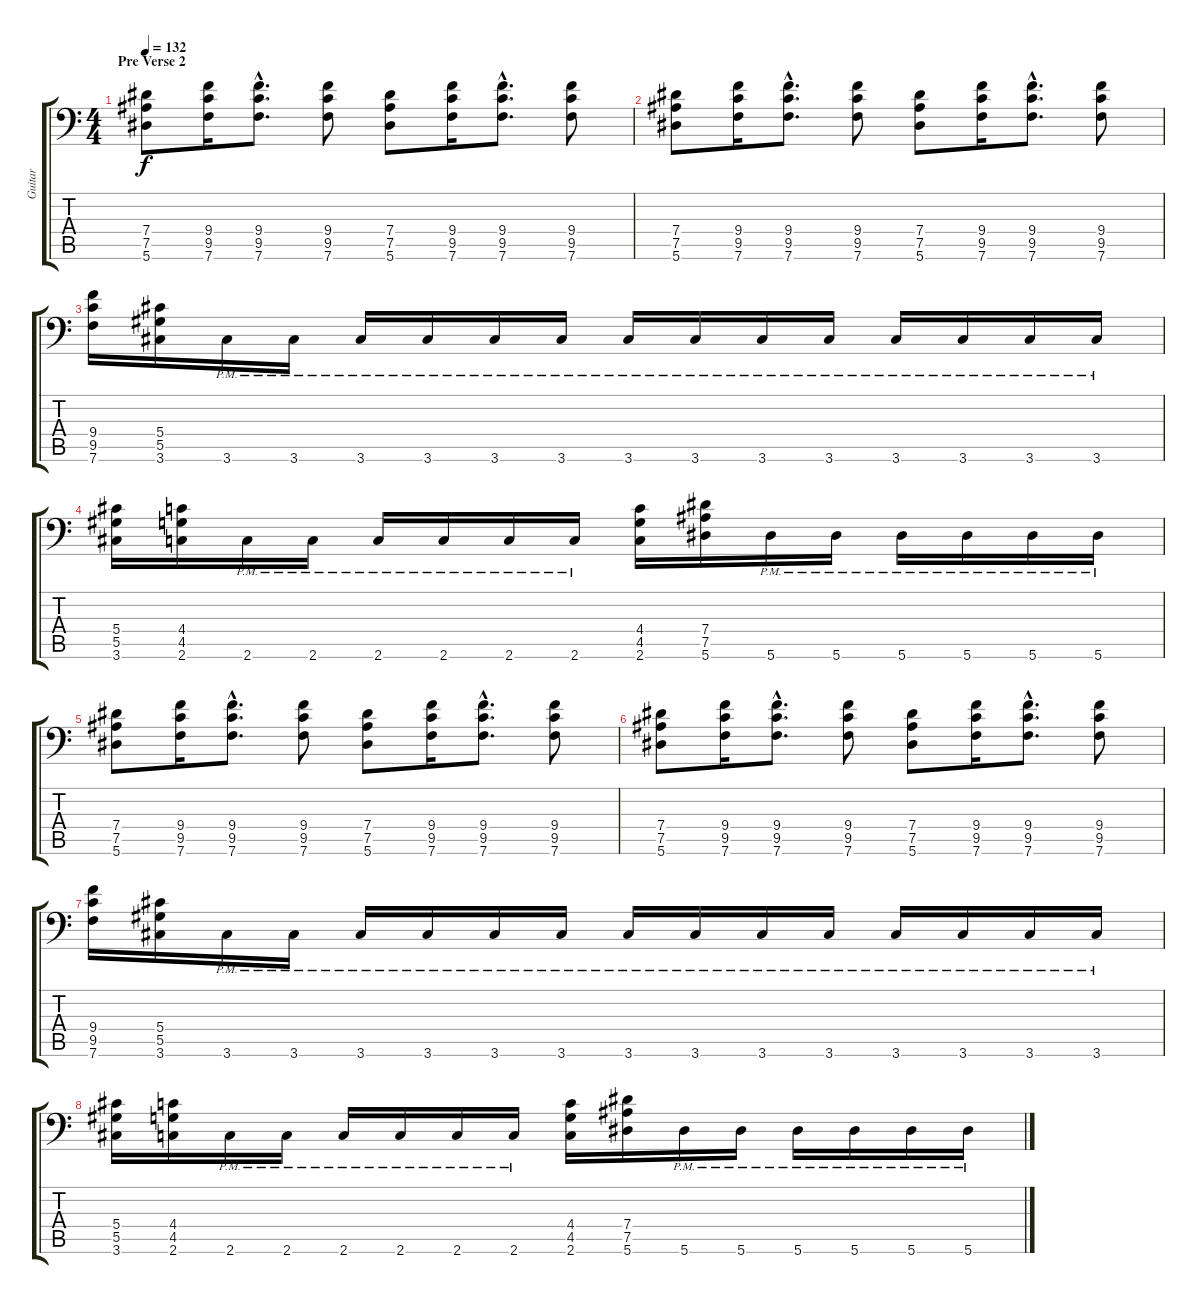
\track ("Guitar" "Guitar") {instrument overdrivenguitar}
\staff {score tabs}
\tuning (Bb3 F3 Db3 Ab2 Eb2 Bb1) {hide}
\ts (4 4)
\section ("" "Pre Verse 2")
\tempo 132
\clef f4
\ks c
(7.4 7.5 5.6).8{dy f} (9.4 9.5 7.6).16 (9.4{hac} 9.5{hac} 7.6{hac}).8{d} (9.4 9.5 7.6).8 (7.4 7.5 5.6).8 (9.4 9.5 7.6).16 (9.4{hac} 9.5{hac} 7.6{hac}).8{d} (9.4 9.5 7.6).8 |
(7.4 7.5 5.6).8 (9.4 9.5 7.6).16 (9.4{hac} 9.5{hac} 7.6{hac}).8{d} (9.4 9.5 7.6).8 (7.4 7.5 5.6).8 (9.4 9.5 7.6).16 (9.4{hac} 9.5{hac} 7.6{hac}).8{d} (9.4 9.5 7.6).8 |
(9.4 9.5 7.6).16 (5.4 5.5 3.6).16 3.6{pm}.16 3.6{pm}.16 3.6{pm}.16 3.6{pm}.16 3.6{pm}.16 3.6{pm}.16 3.6{pm}.16 3.6{pm}.16 3.6{pm}.16 3.6{pm}.16 3.6{pm}.16 3.6{pm}.16 3.6{pm}.16 3.6{pm}.16 |
(5.4 5.5 3.6).16 (4.4 4.5 2.6).16 2.6{pm}.16 2.6{pm}.16 2.6{pm}.16 2.6{pm}.16 2.6{pm}.16 2.6{pm}.16 (4.4 4.5 2.6).16 (7.4 7.5 5.6).16 5.6{pm}.16 5.6{pm}.16 5.6{pm}.16 5.6{pm}.16 5.6{pm}.16 5.6{pm}.16 |
(7.4 7.5 5.6).8 (9.4 9.5 7.6).16 (9.4{hac} 9.5{hac} 7.6{hac}).8{d} (9.4 9.5 7.6).8 (7.4 7.5 5.6).8 (9.4 9.5 7.6).16 (9.4{hac} 9.5{hac} 7.6{hac}).8{d} (9.4 9.5 7.6).8 |
(7.4 7.5 5.6).8 (9.4 9.5 7.6).16 (9.4{hac} 9.5{hac} 7.6{hac}).8{d} (9.4 9.5 7.6).8 (7.4 7.5 5.6).8 (9.4 9.5 7.6).16 (9.4{hac} 9.5{hac} 7.6{hac}).8{d} (9.4 9.5 7.6).8 |
(9.4 9.5 7.6).16 (5.4 5.5 3.6).16 3.6{pm}.16 3.6{pm}.16 3.6{pm}.16 3.6{pm}.16 3.6{pm}.16 3.6{pm}.16 3.6{pm}.16 3.6{pm}.16 3.6{pm}.16 3.6{pm}.16 3.6{pm}.16 3.6{pm}.16 3.6{pm}.16 3.6{pm}.16 |
(5.4 5.5 3.6).16 (4.4 4.5 2.6).16 2.6{pm}.16 2.6{pm}.16 2.6{pm}.16 2.6{pm}.16 2.6{pm}.16 2.6{pm}.16 (4.4 4.5 2.6).16 (7.4 7.5 5.6).16 5.6{pm}.16 5.6{pm}.16 5.6{pm}.16 5.6{pm}.16 5.6{pm}.16 5.6{pm}.16
